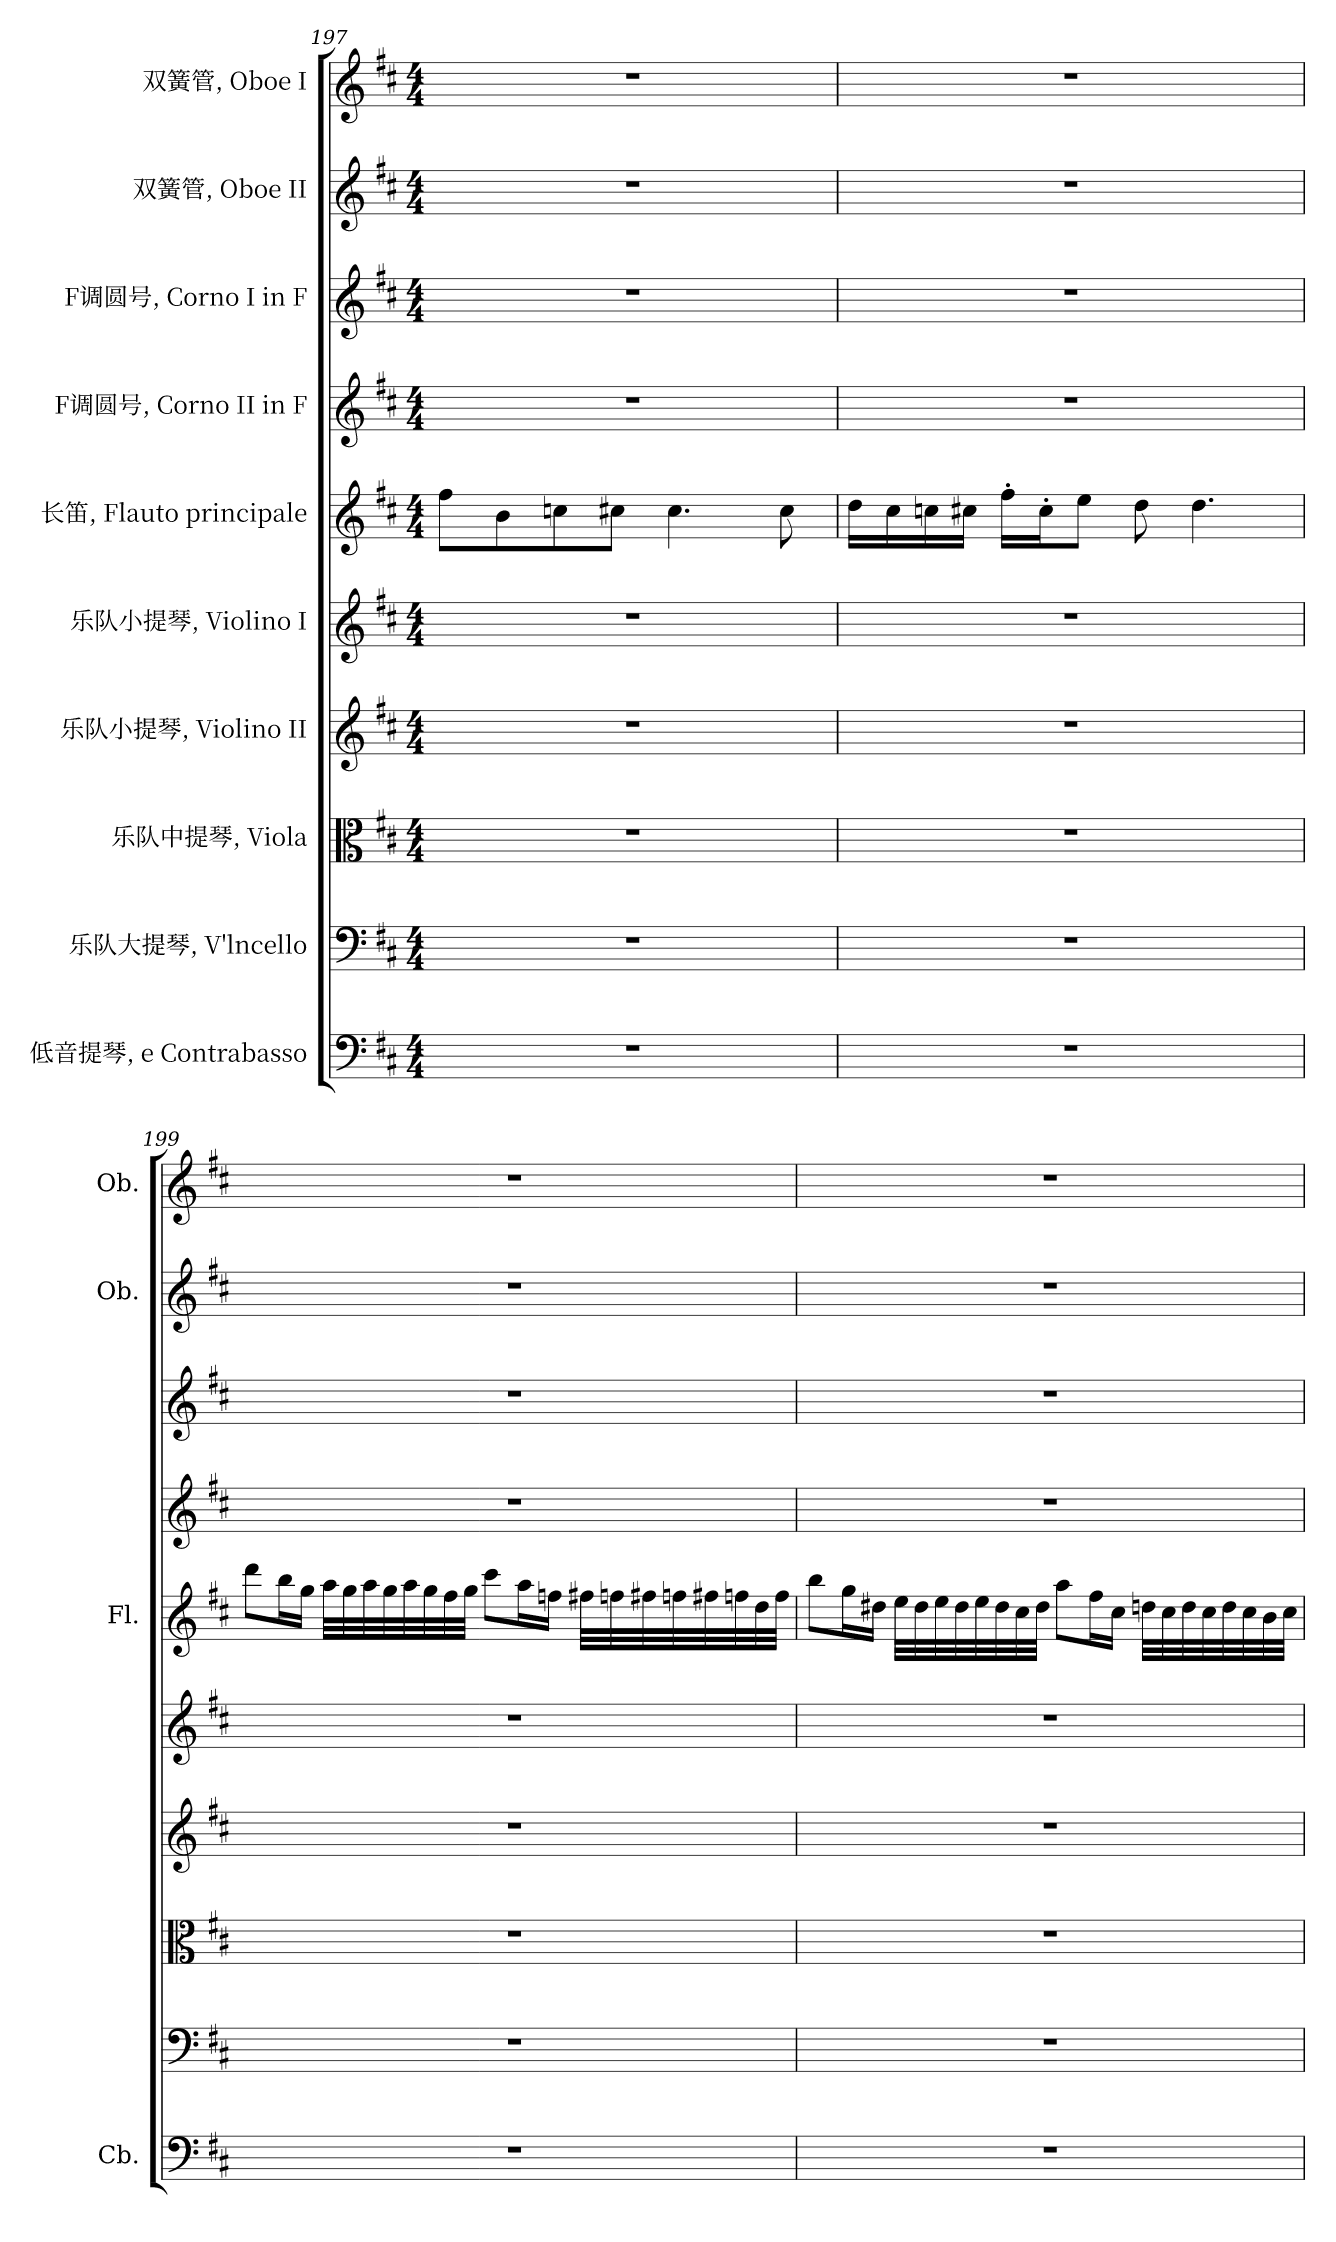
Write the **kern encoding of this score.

**kern	**kern	**kern	**kern	**kern	**kern	**kern	**kern	**kern	**kern
*part10	*part9	*part8	*part7	*part6	*part5	*part4	*part3	*part2	*part1
*staff10	*staff9	*staff8	*staff7	*staff6	*staff5	*staff4	*staff3	*staff2	*staff1
*I"低音提琴, e Contrabasso	*I"乐队大提琴, V'lncello	*I"乐队中提琴, Viola	*I"乐队小提琴, Violino II	*I"乐队小提琴, Violino I	*I"长笛, Flauto principale	*I"F调圆号, Corno II in F	*I"F调圆号, Corno I in F	*I"双簧管, Oboe II	*I"双簧管, Oboe I
*I'Cb.	*	*	*	*	*I'Fl.	*	*	*I'Ob.	*I'Ob.
!!LO:PB:g=z
*clefF4	*clefF4	*clefC3	*clefG2	*clefG2	*clefG2	*clefG2	*clefG2	*clefG2	*clefG2
*ITrd7c12	*	*	*	*	*	*ITrd4c7	*ITrd4c7	*	*
*k[f#c#]	*k[f#c#]	*k[f#c#]	*k[f#c#]	*k[f#c#]	*k[f#c#]	*k[f#]	*k[f#]	*k[f#c#]	*k[f#c#]
*M4/4	*M4/4	*M4/4	*M4/4	*M4/4	*M4/4	*M4/4	*M4/4	*M4/4	*M4/4
=197	=197	=197	=197	=197	=197	=197	=197	=197	=197
1r	1r	1r	1r	1r	8ff#\L	1r	1r	1r	1r
.	.	.	.	.	8b\	.	.	.	.
.	.	.	.	.	8ccn\	.	.	.	.
.	.	.	.	.	8cc#X\J	.	.	.	.
.	.	.	.	.	4.cc#\	.	.	.	.
.	.	.	.	.	8cc#\	.	.	.	.
=198	=198	=198	=198	=198	=198	=198	=198	=198	=198
1r	1r	1r	1r	1r	16dd\LL	1r	1r	1r	1r
.	.	.	.	.	16cc#\	.	.	.	.
.	.	.	.	.	16ccn\	.	.	.	.
.	.	.	.	.	16cc#X\JJ	.	.	.	.
.	.	.	.	.	16ff#'\LL	.	.	.	.
.	.	.	.	.	16cc#'\J	.	.	.	.
.	.	.	.	.	8ee\J	.	.	.	.
.	.	.	.	.	8dd\	.	.	.	.
.	.	.	.	.	4.dd\	.	.	.	.
!!LO:PB:g=z
=199	=199	=199	=199	=199	=199	=199	=199	=199	=199
*	*	*	*	*	*	*	*	*	*MM120
1r	1r	1r	1r	1r	8ddd\L	1r	1r	1r	1r
.	.	.	.	.	16bb\L	.	.	.	.
.	.	.	.	.	16gg\JJ	.	.	.	.
.	.	.	.	.	32aa\LLL	.	.	.	.
.	.	.	.	.	32gg\	.	.	.	.
.	.	.	.	.	32aa\	.	.	.	.
.	.	.	.	.	32gg\	.	.	.	.
.	.	.	.	.	32aa\	.	.	.	.
.	.	.	.	.	32gg\	.	.	.	.
.	.	.	.	.	32ff#\	.	.	.	.
.	.	.	.	.	32gg\JJJ	.	.	.	.
.	.	.	.	.	8ccc#\L	.	.	.	.
.	.	.	.	.	16aa\L	.	.	.	.
.	.	.	.	.	16ffn\JJ	.	.	.	.
.	.	.	.	.	32ff#X\LLL	.	.	.	.
.	.	.	.	.	32ffn\	.	.	.	.
.	.	.	.	.	32ff#X\	.	.	.	.
.	.	.	.	.	32ffn\	.	.	.	.
.	.	.	.	.	32ff#X\	.	.	.	.
.	.	.	.	.	32ffn\	.	.	.	.
.	.	.	.	.	32dd\	.	.	.	.
.	.	.	.	.	32ff\JJJ	.	.	.	.
!!LO:PB:g=z
=200	=200	=200	=200	=200	=200	=200	=200	=200	=200
1r	1r	1r	1r	1r	8bb\L	1r	1r	1r	1r
.	.	.	.	.	16gg\L	.	.	.	.
.	.	.	.	.	16dd#X\JJ	.	.	.	.
.	.	.	.	.	32ee\LLL	.	.	.	.
.	.	.	.	.	32dd#\	.	.	.	.
.	.	.	.	.	32ee\	.	.	.	.
.	.	.	.	.	32dd#\	.	.	.	.
.	.	.	.	.	32ee\	.	.	.	.
.	.	.	.	.	32dd#\	.	.	.	.
.	.	.	.	.	32cc#\	.	.	.	.
.	.	.	.	.	32dd#\JJJ	.	.	.	.
.	.	.	.	.	8aa\L	.	.	.	.
.	.	.	.	.	16ff#\L	.	.	.	.
.	.	.	.	.	16cc#\JJ	.	.	.	.
.	.	.	.	.	32ddn\LLL	.	.	.	.
.	.	.	.	.	32cc#\	.	.	.	.
.	.	.	.	.	32dd\	.	.	.	.
.	.	.	.	.	32cc#\	.	.	.	.
.	.	.	.	.	32dd\	.	.	.	.
.	.	.	.	.	32cc#\	.	.	.	.
.	.	.	.	.	32b\	.	.	.	.
.	.	.	.	.	32cc#\JJJ	.	.	.	.
=	=	=	=	=	=	=	=	=	=
*-	*-	*-	*-	*-	*-	*-	*-	*-	*-
